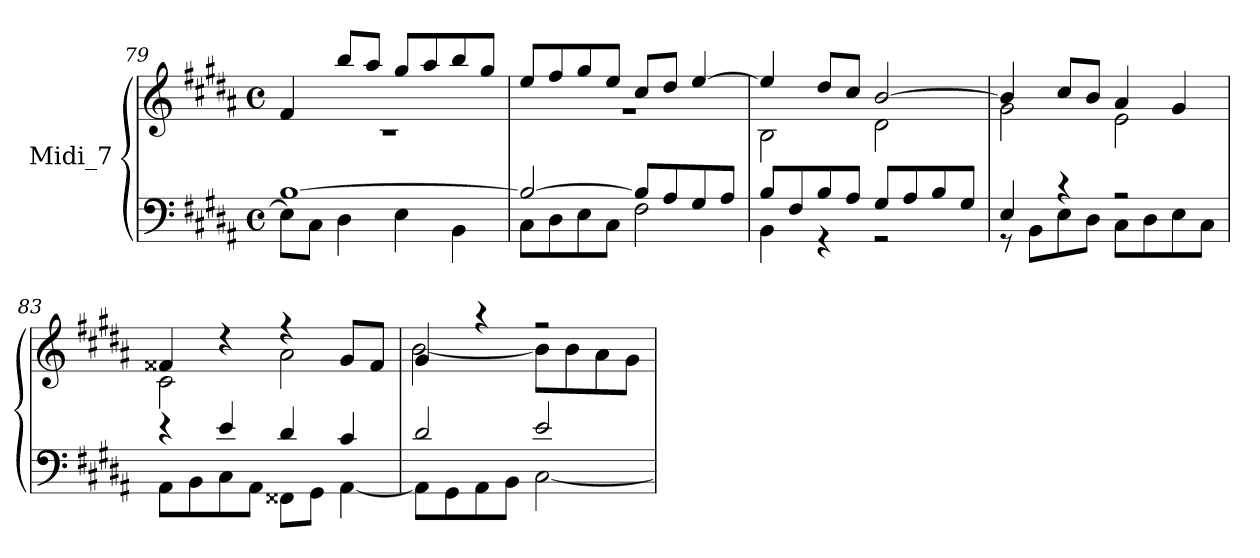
**kern	**kern
*part1	*part1
*staff2	*staff1
*I"Midi_7	*
*clefF4	*clefG2
*k[f#c#g#d#a#]	*k[f#c#g#d#a#]
*B:	*B:
*M4/4	*M4/4
*met(c)	*met(c)
=79	=79
*^	*^
[1B/	8E\L]	4f#/	1r
.	8C#\J	.	.
.	4D#\	8bb/L	.
.	.	8aa#/J	.
.	4E\	8gg#L	.
.	.	8aa#	.
.	4BB\	8bb	.
.	.	8gg#J	.
!!LO:LB:g=z	!!
=80	=80	=80	=80
2B/_	8C#L	8eeL	1r
.	8D#	8ff#	.
.	8E	8gg#	.
.	8C#J	8eeJ	.
8B/L]	2F#\	8cc#/L	.
8A#/	.	8dd#/J	.
8G#/	.	[4ee/	.
8A#/J	.	.	.
=81	=81	=81	=81
8B/L	4BB\	4ee/]	2B\
8F#/	.	.	.
8B/	4r	8dd#/L	.
8A#/J	.	8cc#/J	.
8G#L	2r	[2b/	2d#\
8A#	.	.	.
8B	.	.	.
8G#J	.	.	.
=82	=82	=82	=82
4E	8r	4b/]	2g#\
.	8BBL	.	.
4r	8E	8cc#/L	.
.	8D#J	8b/J	.
2r	8C#L	4a#/	2e\
.	8D#	.	.
.	8E	4g#/	.
.	8C#J	.	.
=83	=83	=83	=83
4r	8AA#L	4f##X/	2c#\
.	8BB	.	.
4e/	8C#	4r	.
.	8AA#J	.	.
4d#/	8FF##X\L	4r	2a#\
.	8GG#\J	.	.
4c#/	[4AA#\	8g#L	.
.	.	8f##J	.
!!LO:LB:g=z	!!
=84	=84	=84	=84
2d#/	8AA#\L]	4g#/	[2b\
.	8GG#\	.	.
.	8AA#\	4r	.
.	8BB\J	.	.
2e/	[2C#\	2r	8b\L]
.	.	.	8b
.	.	.	8a#
.	.	.	8g#J
*v	*v	*	*
*	*v	*v
=	=
*-	*-
